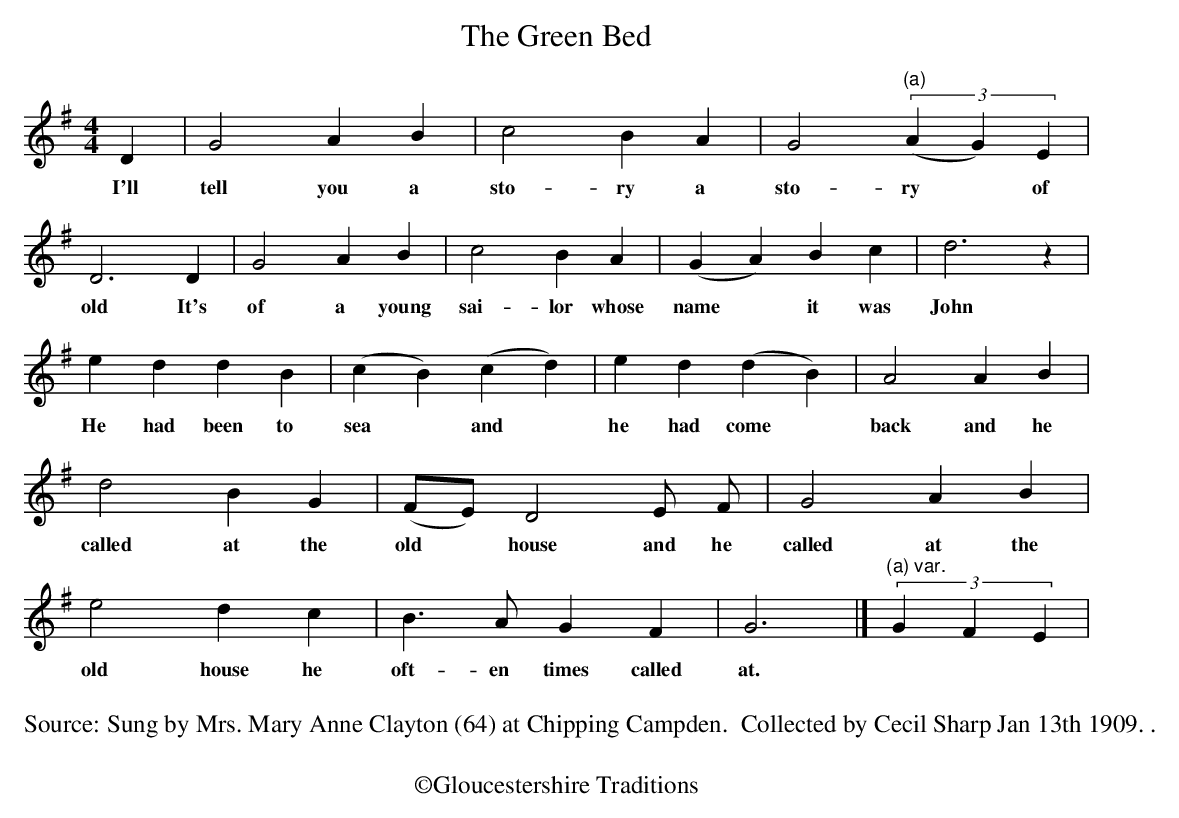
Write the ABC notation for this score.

X:1
T:The Green Bed
L:1/4
M:4/4
K:G
D | G2 A B | c2 B A | G2 "^(a)"(3(A G) E |$ D3 D | G2 A B | c2 B A | (G A) B c | d3 z |$ e d d B |
w: I'll|tell you a|sto- ry a|sto- ry * of|old It's|of a young|sai- lor whose|name * it was|John|He had been to|
(c B) (c d) | e d (d B) | A2 A B |$ d2 B G | (F/E/) D2 E/ F/ | G2 A B |$ e2 d c | B3/2 A/ G F|G3|]
w: sea * and *|he had come *|back and he|called at the|old * house and he|called at the|old house he|oft- en times  called| at.|
"^(a) var." (3G F E |
w: |
W:
